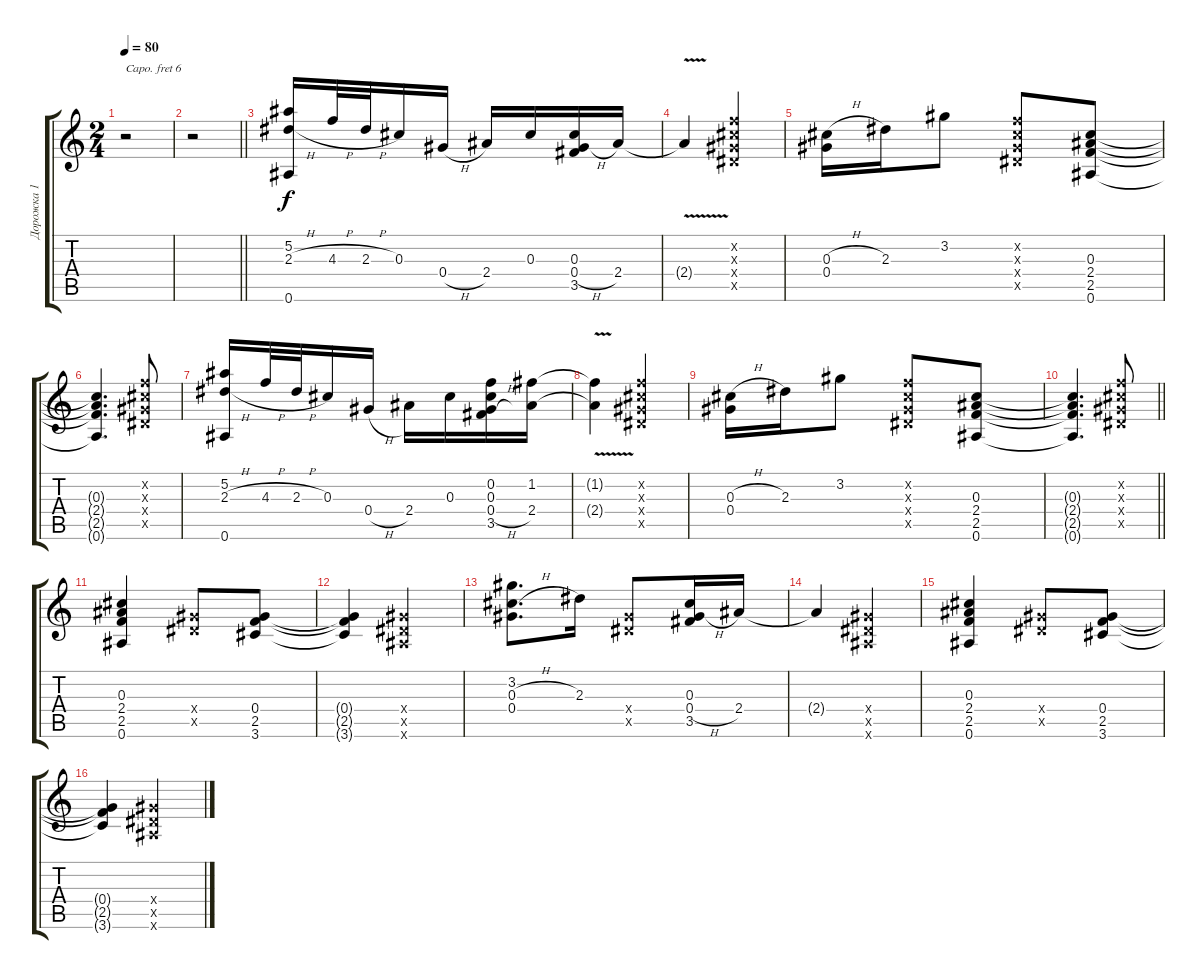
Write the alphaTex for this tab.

\track ("Дорожка 1" "Дорожка 1") {instrument acousticguitarsteel}
\staff {score tabs}
\capo 6
\tuning (E4 B3 G3 D3 A2 E2) {hide}
\ts (2 4)
\tempo 80
\clef g2
\ks c
r.2{dy f} |
\barLineRight lightlight
r.2 |
\section ("" "")
(5.2 2.3{h} 0.6).16 4.3{h}.32 2.3{h}.32 0.3.16 0.4{h}.16 2.4.16 0.3.16 (0.3 0.4{h} 3.5).16 2.4.16 |
2.4{v t}.4 (0.2{x} 0.3{x} 0.4{x} 0.5{x}).4 |
(0.3{h} 0.4).16 2.3.16 3.2.8 (0.2{x} 0.3{x} 0.4{x} 0.5{x}).8 (0.3 2.4 2.5 0.6).8 |
(0.3{t} 2.4{t} 2.5{t} 0.6{t}).4{d} (0.2{x} 0.3{x} 0.4{x} 0.5{x}).8 |
(5.2 2.3{h} 0.6).16 4.3{h}.32 2.3{h}.32 0.3.16 0.4{h}.16 2.4.16 0.3.16 (0.2 0.3 0.4{h} 3.5).16 (1.2 2.4).16 |
(1.2{t} 2.4{v t}).4 (0.2{x} 0.3{x} 0.4{x} 0.5{x}).4 |
(0.3{h} 0.4).16 2.3.16 3.2.8 (0.2{x} 0.3{x} 0.4{x} 0.5{x}).8 (0.3 2.4 2.5 0.6).8 |
\barLineRight lightlight
(0.3{t} 2.4{t} 2.5{t} 0.6{t}).4{d} (0.2{x} 0.3{x} 0.4{x} 0.5{x}).8 |
\section ("" "")
(0.3 2.4 2.5 0.6).4 (0.4{x} 0.5{x}).8 (0.4 2.5 3.6).8 |
(0.4{t} 2.5{t} 3.6{t}).4 (0.4{x} 0.5{x} 0.6{x}).4 |
(3.2 0.3{h} 0.4).8{d} 2.3.16 (0.4{x} 0.5{x}).8 (0.3 0.4{h} 3.5).16 2.4.16 |
2.4{t}.4 (0.4{x} 0.5{x} 0.6{x}).4 |
(0.3 2.4 2.5 0.6).4 (0.4{x} 0.5{x}).8 (0.4 2.5 3.6).8 |
(0.4{t} 2.5{t} 3.6{t}).4 (0.4{x} 0.5{x} 0.6{x}).4
